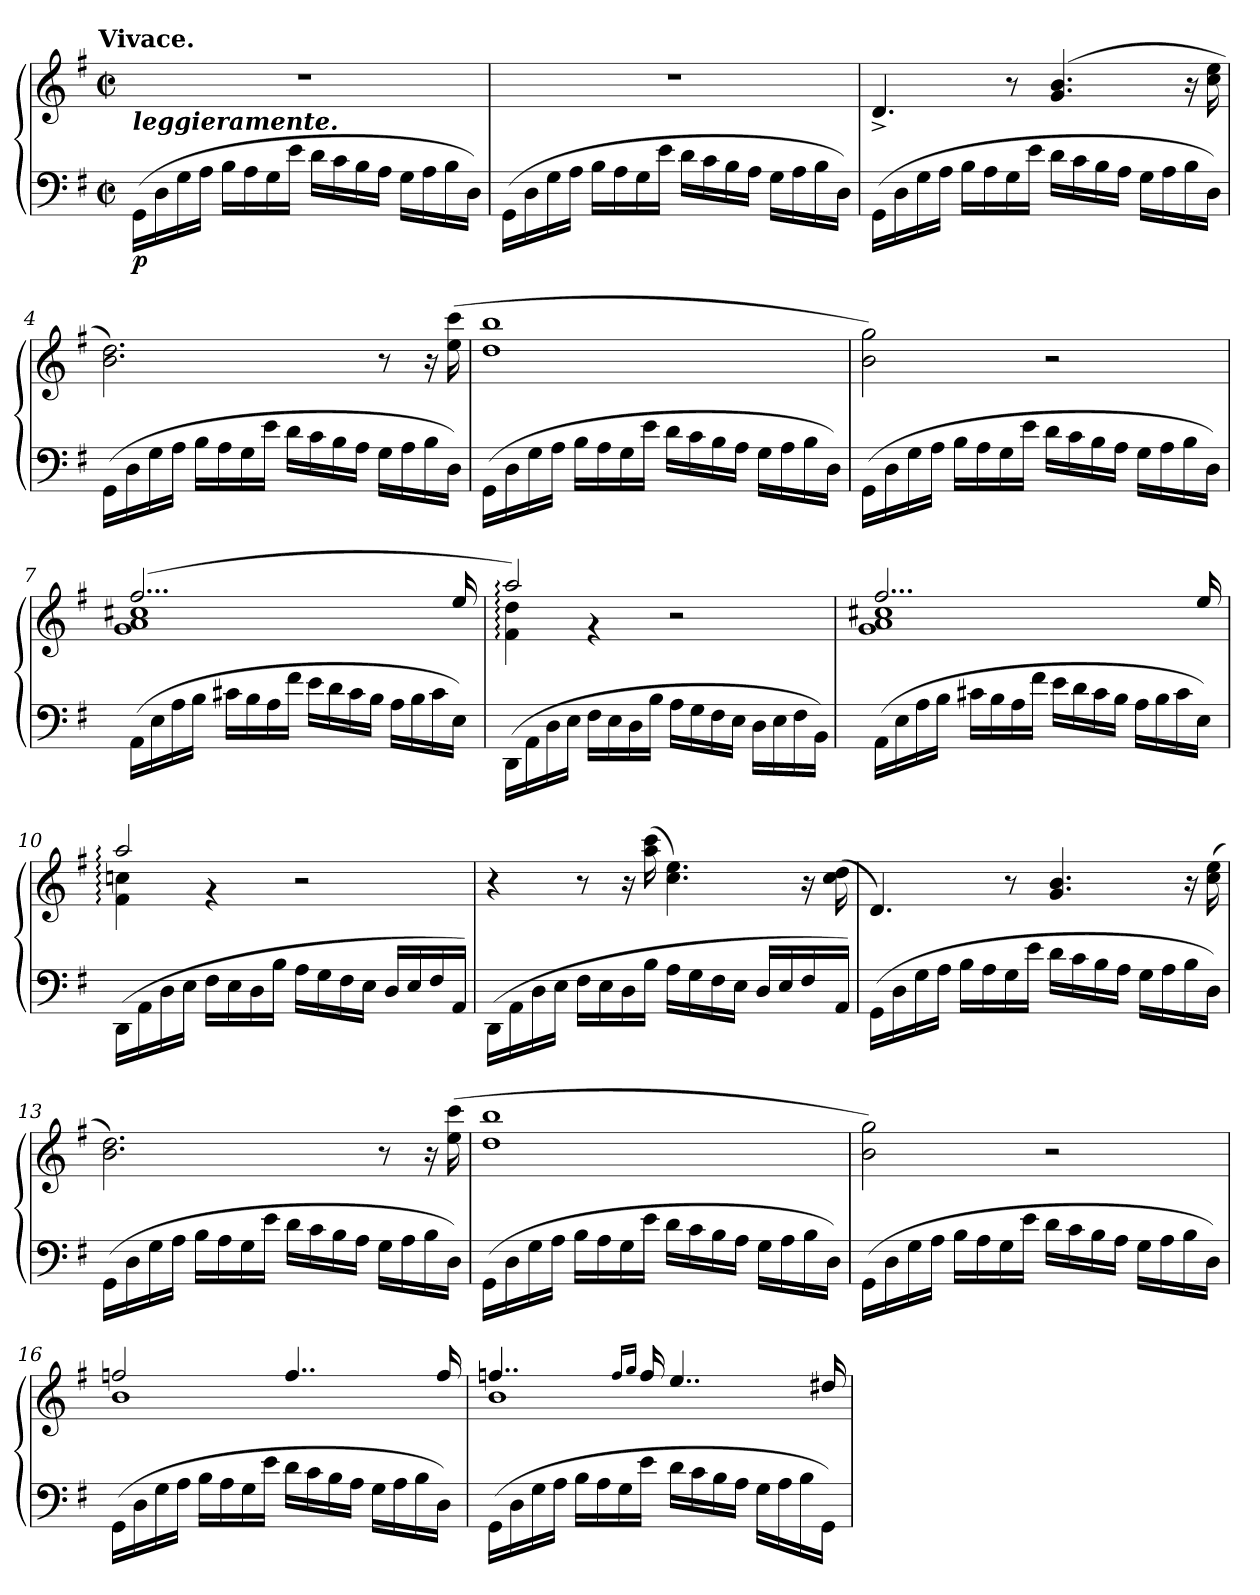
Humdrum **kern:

**kern	**kern	**dynam
*part1	*part1	*part1
*staff2	*staff1	*staff1/2
*clefF4	*clefG2	*
*k[f#]	*k[f#]	*
*G:	*G:	*
!!LO:TX:omd:t=Vivace.
*M2/2	*M2/2	*
*met(c|)	*met(c|)	*
*MM148	*MM148	*
=1	=1	=1
!LO:TX:a:Bi:t=leggieramente.	!	!
!	!	!LO:DY:b=2
(>16GGLL	1rdd	p
16D	.	.
16G	.	.
16AJJ	.	.
16BLL	.	.
16A	.	.
16G	.	.
16eJJ	.	.
16dLL	.	.
16c	.	.
16B	.	.
16AJJ	.	.
16GLL	.	.
16A	.	.
16B	.	.
16DJJ)	.	.
=2	=2	=2
(>16GGLL	1rdd	.
16D	.	.
16G	.	.
16AJJ	.	.
16BLL	.	.
16A	.	.
16G	.	.
16eJJ	.	.
16dLL	.	.
16c	.	.
16B	.	.
16AJJ	.	.
16GLL	.	.
16A	.	.
16B	.	.
16DJJ)	.	.
=3	=3	=3
(>16GGLL	4.d^>	.
16D	.	.
16G	.	.
16AJJ	.	.
16BLL	.	.
16A	.	.
16G	8r	.
16eJJ	.	.
16dLL	(>4.g 4.b	.
16c	.	.
16B	.	.
16AJJ	.	.
16GLL	.	.
16A	.	.
16B	16r	.
16DJJ)	16cc 16ee	.
=4	=4	=4
(>16GGLL	2.b 2.dd)	.
16D	.	.
16G	.	.
16AJJ	.	.
16BLL	.	.
16A	.	.
16G	.	.
16eJJ	.	.
16dLL	.	.
16c	.	.
16B	.	.
16AJJ	.	.
16GLL	8r	.
16A	.	.
16B	16r	.
16DJJ)	(>16ee 16ccc	.
=5	=5	=5
(>16GGLL	1dd 1bb	.
16D	.	.
16G	.	.
16AJJ	.	.
16BLL	.	.
16A	.	.
16G	.	.
16eJJ	.	.
16dLL	.	.
16c	.	.
16B	.	.
16AJJ	.	.
16GLL	.	.
16A	.	.
16B	.	.
16DJJ)	.	.
=6	=6	=6
(>16GGLL	2b 2gg)	.
16D	.	.
16G	.	.
16AJJ	.	.
16BLL	.	.
16A	.	.
16G	.	.
16eJJ	.	.
16dLL	2r	.
16c	.	.
16B	.	.
16AJJ	.	.
16GLL	.	.
16A	.	.
16B	.	.
16DJJ)	.	.
=7	=7	=7
*	*^	*
(>16AALL	(>2...ff#	1g 1a 1cc#X	.
16E	.	.	.
16A	.	.	.
16BJJ	.	.	.
16c#XLL	.	.	.
16B	.	.	.
16A	.	.	.
16f#JJ	.	.	.
16eLL	.	.	.
16d	.	.	.
16c#	.	.	.
16BJJ	.	.	.
16ALL	.	.	.
16B	.	.	.
16c#	.	.	.
16EJJ)	16ee	.	.
=8	=8	=8	=8
(>16DD\LL	2aa:)	4f#: 4dd:	.
16AA	.	.	.
16D	.	.	.
16EJJ	.	.	.
16F#LL	.	4r	.
16E	.	.	.
16D	.	.	.
16BJJ	.	.	.
16ALL	2ryy	2r	.
16G	.	.	.
16F#	.	.	.
16EJJ	.	.	.
16DLL	.	.	.
16E	.	.	.
16F#	.	.	.
16BBJJ)	.	.	.
=9	=9	=9	=9
(>16AALL	2...ff#	1g 1a 1cc#X	.
16E	.	.	.
16A	.	.	.
16BJJ	.	.	.
16c#XLL	.	.	.
16B	.	.	.
16A	.	.	.
16f#JJ	.	.	.
16eLL	.	.	.
16d	.	.	.
16c#	.	.	.
16BJJ	.	.	.
16ALL	.	.	.
16B	.	.	.
16c#	.	.	.
16EJJ)	16ee	.	.
=10	=10	=10	=10
(>16DD\LL	2aa:	4f#: 4ccn:	.
16AA	.	.	.
16D	.	.	.
16EJJ	.	.	.
16F#LL	.	4r	.
16E	.	.	.
16D	.	.	.
16BJJ	.	.	.
16ALL	2ryy	2r	.
16G	.	.	.
16F#	.	.	.
16EJJ	.	.	.
16DLL	.	.	.
16E	.	.	.
16F#	.	.	.
16AAJJ)	.	.	.
*	*v	*v	*
=11	=11	=11
(>16DD\LL	4r	.
16AA	.	.
16D	.	.
16EJJ	.	.
16F#LL	8r	.
16E	.	.
16D	16r	.
16BJJ	(>16aa 16ccc	.
16ALL	4.cc 4.ee)	.
16G	.	.
16F#	.	.
16EJJ	.	.
16DLL	.	.
16E	.	.
16F#	16r	.
16AAJJ)	(>16cc\ 16dd\	.
=12	=12	=12
(>16GGLL	4.d)	.
16D	.	.
16G	.	.
16AJJ	.	.
16BLL	.	.
16A	.	.
16G	8r	.
16eJJ	.	.
16dLL	4.g 4.b	.
16c	.	.
16B	.	.
16AJJ	.	.
16GLL	.	.
16A	.	.
16B	16r	.
16DJJ)	(>16cc 16ee	.
=13	=13	=13
(>16GGLL	2.b 2.dd)	.
16D	.	.
16G	.	.
16AJJ	.	.
16BLL	.	.
16A	.	.
16G	.	.
16eJJ	.	.
16dLL	.	.
16c	.	.
16B	.	.
16AJJ	.	.
16GLL	8r	.
16A	.	.
16B	16r	.
16DJJ)	(>16ee 16ccc	.
=14	=14	=14
(>16GGLL	1dd 1bb	.
16D	.	.
16G	.	.
16AJJ	.	.
16BLL	.	.
16A	.	.
16G	.	.
16eJJ	.	.
16dLL	.	.
16c	.	.
16B	.	.
16AJJ	.	.
16GLL	.	.
16A	.	.
16B	.	.
16DJJ)	.	.
=15	=15	=15
(>16GGLL	2b 2gg)	.
16D	.	.
16G	.	.
16AJJ	.	.
16BLL	.	.
16A	.	.
16G	.	.
16eJJ	.	.
16dLL	2r	.
16c	.	.
16B	.	.
16AJJ	.	.
16GLL	.	.
16A	.	.
16B	.	.
16DJJ)	.	.
=16	=16	=16
*	*^	*
(>16GGLL	2ffn	1b	.
16D	.	.	.
16G	.	.	.
16AJJ	.	.	.
16BLL	.	.	.
16A	.	.	.
16G	.	.	.
16eJJ	.	.	.
16dLL	4..ff	.	.
16c	.	.	.
16B	.	.	.
16AJJ	.	.	.
16GLL	.	.	.
16A	.	.	.
16B	.	.	.
16DJJ)	16ff	.	.
=17	=17	=17	=17
(>16GGLL	4..ffn	1b	.
16D	.	.	.
16G	.	.	.
16AJJ	.	.	.
16BLL	.	.	.
16A	.	.	.
16G	.	.	.
.	16qqff/LL	.	.
.	16qqgg/JJ	.	.
16eJJ	16ff	.	.
16dLL	4..ee	.	.
16c	.	.	.
16B	.	.	.
16AJJ	.	.	.
16GLL	.	.	.
16A	.	.	.
16B	.	.	.
16GGJJ)	16dd#X	.	.
*	*v	*v	*
=	=	=
*-	*-	*-
